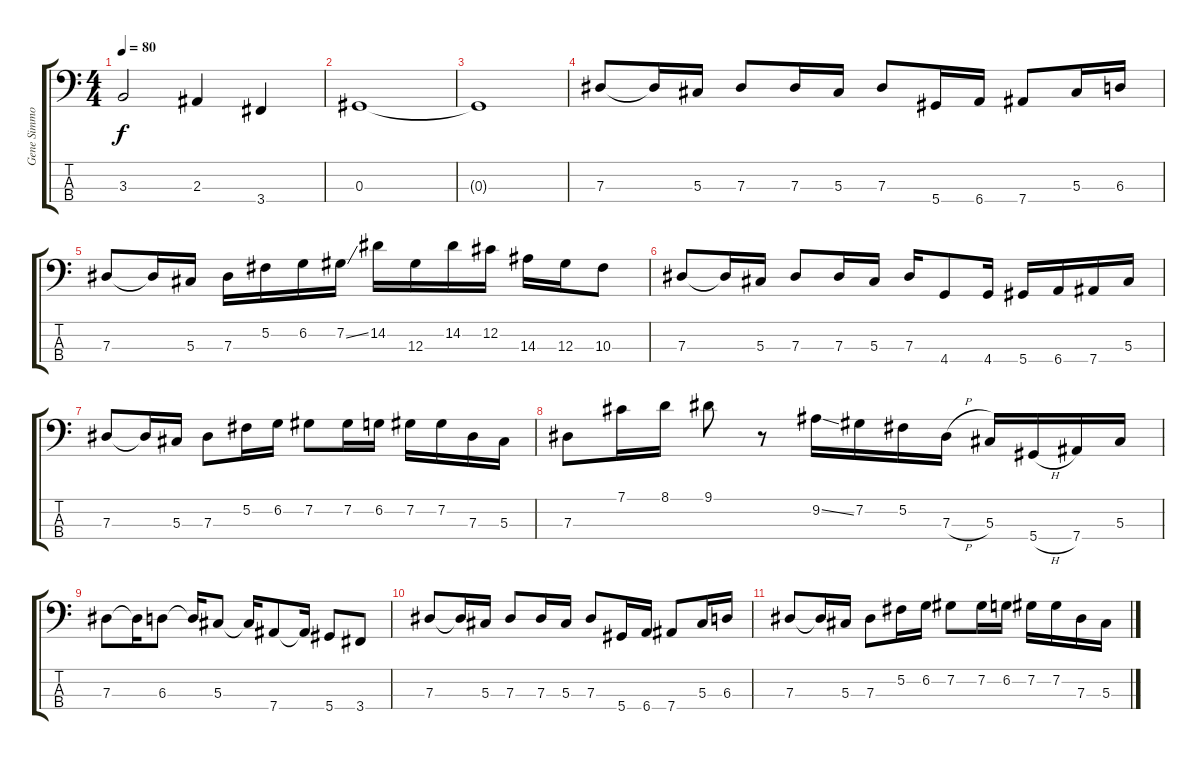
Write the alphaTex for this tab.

\track ("Gene Simmons" "Gene Simmo") {instrument electricbasspick}
\staff {score tabs}
\tuning (Gb2 Db2 Ab1 Eb1) {hide}
\ts (4 4)
\tempo 80
\clef f4
\ks c
3.3.2{dy f} 2.3.4 3.4.4 |
0.3.1 |
0.3{t}.1 |
7.3.8 7.3{t}.16 5.3.16 7.3.8 7.3.16 5.3.16 7.3.8 5.4.16 6.4.16 7.4.8 5.3.16 6.3.16 |
7.3.8 7.3{t}.16 5.3.16 7.3.16 5.2.16 6.2.16 7.2{ss}.16 14.2.16 12.3.16 14.2.16 12.2.16 14.3.16 12.3.16 10.3.8 |
7.3.8 7.3{t}.16 5.3.16 7.3.8 7.3.16 5.3.16 7.3.16 4.4.8 4.4.16 5.4.16 6.4.16 7.4.16 5.3.16 |
7.3.8 7.3{t}.16 5.3.16 7.3.8 5.2.16 6.2.16 7.2.8 7.2.16 6.2.16 7.2.16 7.2.16 7.3.16 5.3.16 |
7.3.8 7.1.16 8.1.16 9.1.8 r.8 9.2{ss}.16 7.2.16 5.2.16 7.3{h}.16 5.3.16 5.4{h}.16 7.4.16 5.3.16 |
7.3.8 7.3{t}.16 6.3.8 6.3{t}.16 5.3.8 5.3{t}.16 7.4.8 7.4{t}.16 5.4.8 3.4.8 |
7.3.8 7.3{t}.16 5.3.16 7.3.8 7.3.16 5.3.16 7.3.8 5.4.16 6.4.16 7.4.8 5.3.16 6.3.16 |
7.3.8 7.3{t}.16 5.3.16 7.3.8 5.2.16 6.2.16 7.2.8 7.2.16 6.2.16 7.2.16 7.2.16 7.3.16 5.3.16
